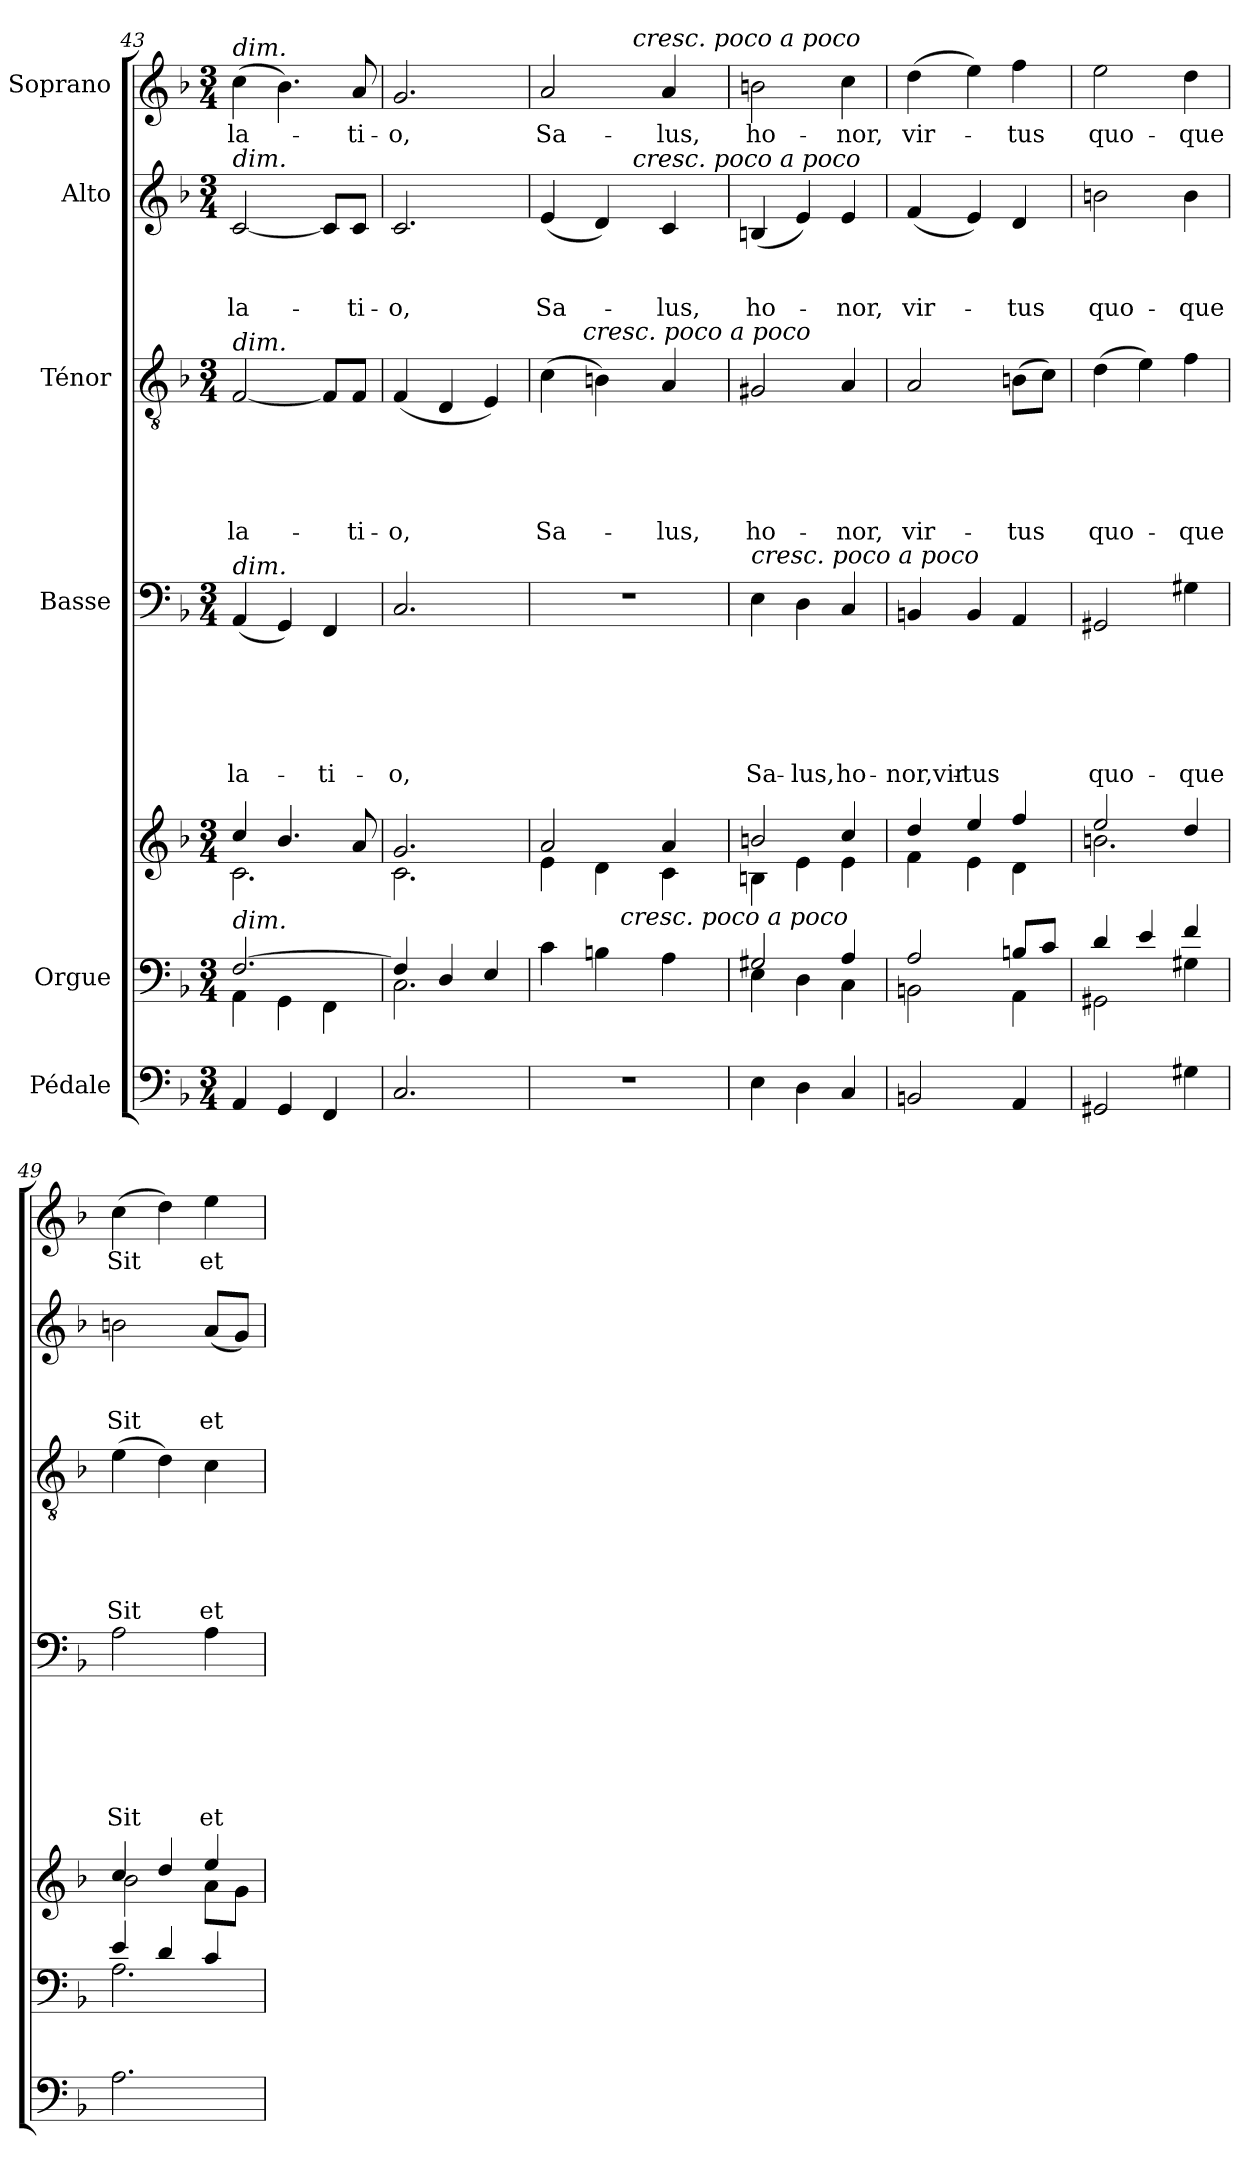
**kern	**kern	**kern	**kern	**text	**text	**text	**text	**text	**text	**kern	**text	**text	**text	**text	**text	**kern	**text	**text	**text	**kern	**text
*part6	*part5	*part5	*part4	*part4	*part4	*part4	*part4	*part4	*part4	*part3	*part3	*part3	*part3	*part3	*part3	*part2	*part2	*part2	*part2	*part1	*part1
*staff7	*staff6	*staff5	*staff4	*staff4	*staff4	*staff4	*staff4	*staff4	*staff4	*staff3	*staff3	*staff3	*staff3	*staff3	*staff3	*staff2	*staff2	*staff2	*staff2	*staff1	*staff1
*I"Pédale	*I"Orgue	*	*I"Basse	*	*	*	*	*	*	*I"Ténor	*	*	*	*	*	*I"Alto	*	*	*	*I"Soprano	*
!!LO:PB:g=z
*clefF4	*clefF4	*clefG2	*clefF4	*	*	*	*	*	*	*clefGv2	*	*	*	*	*	*clefG2	*	*	*	*clefG2	*
*k[b-]	*k[b-]	*k[b-]	*k[b-]	*	*	*	*	*	*	*k[b-]	*	*	*	*	*	*k[b-]	*	*	*	*k[b-]	*
*F:	*F:	*F:	*F:	*	*	*	*	*	*	*F:	*	*	*	*	*	*F:	*	*	*	*F:	*
*M3/4	*M3/4	*M3/4	*M3/4	*	*	*	*	*	*	*M3/4	*	*	*	*	*	*M3/4	*	*	*	*M3/4	*
=43	=43	=43	=43	=43	=43	=43	=43	=43	=43	=43	=43	=43	=43	=43	=43	=43	=43	=43	=43	=43	=43
*	*^	*^	*	*	*	*	*	*	*	*	*	*	*	*	*	*	*	*	*	*	*
!	!	!	!	!	!	!	!	!	!	!	!	!	!	!	!	!	!	!	!	!	!	!LO:TX:a:i:t=dim.	!
!	!	!	!	!	!	!	!	!	!	!	!	!	!	!	!	!	!	!LO:TX:a:i:t=dim.	!	!	!	!	!
!	!	!	!	!	!	!	!	!	!	!	!	!LO:TX:a:i:t=dim.	!	!	!	!	!	!	!	!	!	!	!
!	!	!	!	!	!LO:TX:a:i:t=dim.	!	!	!	!	!	!	!	!	!	!	!	!	!	!	!	!	!	!
!	!LO:TX:a:i:t=dim.	!	!	!	!	!	!	!	!	!	!	!	!	!	!	!	!	!	!	!	!	!	!
!	!	!	!	!	!	!	!	!	!	!	!LO:LY:b	!	!	!	!	!	!LO:LY:b	!	!	!	!LO:LY:b	!	!LO:LY:b
4AA/	[>2.F/	4AA\	4cc/	2.c\	(<4AA/	.	.	.	.	.	-la-	[<2F/	.	.	.	.	-la-	[<2c/	.	.	-la-	(>4cc\	-la-
4GG/	.	4GG\	4.b-/	.	4GG/)	.	.	.	.	.	.	.	.	.	.	.	.	.	.	.	.	4.b-\)	.
!	!	!	!	!	!	!	!	!	!	!	!LO:LY:b	!	!	!	!	!	!	!	!	!	!	!	!
4FF/	.	4FF\	.	.	4FF/	.	.	.	.	.	-ti-	8F/L]	.	.	.	.	.	8c/L]	.	.	.	.	.
!	!	!	!	!	!	!	!	!	!	!	!	!	!	!	!	!	!LO:LY:b	!	!	!	!LO:LY:b	!	!LO:LY:b
.	.	.	8a/	.	.	.	.	.	.	.	.	8F/J	.	.	.	.	-ti-	8c/J	.	.	-ti-	8a/	-ti-
=44	=44	=44	=44	=44	=44	=44	=44	=44	=44	=44	=44	=44	=44	=44	=44	=44	=44	=44	=44	=44	=44	=44	=44
!	!	!	!	!	!	!	!	!	!	!	!LO:LY:b	!	!	!	!	!	!LO:LY:b	!	!	!	!LO:LY:b	!	!LO:LY:b
2.C/	4F/]	2.C\	2.g/	2.c\	2.C/	.	.	.	.	.	-o,	(<4F/	.	.	.	.	-o,	2.c/	.	.	-o,	2.g/	-o,
.	4D/	.	.	.	.	.	.	.	.	.	.	4D/	.	.	.	.	.	.	.	.	.	.	.
.	4E/	.	.	.	.	.	.	.	.	.	.	4E/)	.	.	.	.	.	.	.	.	.	.	.
=45	=45	=45	=45	=45	=45	=45	=45	=45	=45	=45	=45	=45	=45	=45	=45	=45	=45	=45	=45	=45	=45	=45	=45
!	!	!	!	!	!	!	!	!	!	!	!	!	!	!	!	!	!LO:LY:b	!	!	!	!LO:LY:b	!	!LO:LY:b
*	*	*	*	*	*	*	*	*	*	*	*	*^	*	*	*	*	*	*^	*	*	*	*^	*
2.r	4c\	4ryy	2a/	4e\	2.r	.	.	.	.	.	.	(>4c\	8..ryy	.	.	.	.	Sa-	(<4e/	4.ryy	.	.	Sa-	2a/	4.ryy	Sa-
!	!	!	!	!	!	!	!	!	!	!	!	!	!LO:TX:a:i:t=cresc. poco a poco	!	!	!	!	!	!	!	!	!	!	!	!	!
.	.	.	.	.	.	.	.	.	.	.	.	.	2ryy	.	.	.	.	.	.	.	.	.	.	.	.	.
.	4Bn\	16.ryy	.	4d\	.	.	.	.	.	.	.	4Bn\)	.	.	.	.	.	.	4d/)	.	.	.	.	.	.	.
!	!	!LO:TX:a:i:t=cresc. poco a poco	!	!	!	!	!	!	!	!	!	!	!	!	!	!	!	!	!	!	!	!	!	!	!	!
.	.	4ryy	.	.	.	.	.	.	.	.	.	.	.	.	.	.	.	.	.	.	.	.	.	.	.	.
!	!	!	!	!	!	!	!	!	!	!	!	!	!	!	!	!	!	!	!	!	!	!	!	!	!LO:TX:a:i:t=cresc. poco a poco	!
!	!	!	!	!	!	!	!	!	!	!	!	!	!	!	!	!	!	!	!	!LO:TX:a:i:t=cresc. poco a poco	!	!	!	!	!	!
.	.	.	.	.	.	.	.	.	.	.	.	.	.	.	.	.	.	.	.	4.ryy	.	.	.	.	4.ryy	.
!	!	!	!	!	!	!	!	!	!	!	!	!	!	!	!	!	!	!LO:LY:b	!	!	!	!	!LO:LY:b	!	!	!LO:LY:b
.	4A\	.	4a/	4c\	.	.	.	.	.	.	.	4A/	.	.	.	.	.	-lus,	4c/	.	.	.	-lus,	4a/	.	-lus,
.	.	8ryy	.	.	.	.	.	.	.	.	.	.	.	.	.	.	.	.	.	.	.	.	.	.	.	.
.	.	32ryy	.	.	.	.	.	.	.	.	.	.	32ryy	.	.	.	.	.	.	.	.	.	.	.	.	.
=46	=46	=46	=46	=46	=46	=46	=46	=46	=46	=46	=46	=46	=46	=46	=46	=46	=46	=46	=46	=46	=46	=46	=46	=46	=46	=46
!	!	!	!	!	!LO:TX:a:i:t=cresc. poco a poco	!	!	!	!	!	!	!	!	!	!	!	!	!	!	!	!	!	!	!	!	!
!	!	!	!	!	!	!	!	!	!	!	!LO:LY:b	!	!	!	!	!	!	!LO:LY:b	!	!	!	!	!LO:LY:b	!	!	!LO:LY:b
*	*	*	*	*	*	*	*	*	*	*	*	*v	*v	*	*	*	*	*	*	*	*	*	*	*v	*v	*
*	*	*	*	*	*	*	*	*	*	*	*	*	*	*	*	*	*	*v	*v	*	*	*	*	*
4E\	2G#X/	4E\	2bn/	4Bn\	4E\	.	.	.	.	.	Sa-	2G#X/	.	.	.	.	ho-	(<4Bn/	.	.	ho-	2bn\	ho-
!	!	!	!	!	!	!	!	!	!	!	!LO:LY:b	!	!	!	!	!	!	!	!	!	!	!	!
4D\	.	4D\	.	4e\	4D\	.	.	.	.	.	-lus,	.	.	.	.	.	.	4e/)	.	.	.	.	.
!	!	!	!	!	!	!	!	!	!	!	!LO:LY:b	!	!	!	!	!	!LO:LY:b	!	!	!	!LO:LY:b	!	!LO:LY:b
4C/	4A/	4C\	4cc/	4e\	4C/	.	.	.	.	.	ho-	4A/	.	.	.	.	-nor,	4e/	.	.	-nor,	4cc\	-nor,
=47	=47	=47	=47	=47	=47	=47	=47	=47	=47	=47	=47	=47	=47	=47	=47	=47	=47	=47	=47	=47	=47	=47	=47
!	!	!	!	!	!	!	!	!	!	!	!LO:LY:b	!	!	!	!	!	!LO:LY:b	!	!	!	!LO:LY:b	!	!LO:LY:b
2BBn/	2A/	2BBn\	4dd/	4f\	4BBn/	.	.	.	.	.	-nor,vir-	2A/	.	.	.	.	vir-	(<4f/	.	.	vir-	(>4dd\	vir-
!	!	!	!	!	!	!	!	!	!	!	!LO:LY:b	!	!	!	!	!	!	!	!	!	!	!	!
.	.	.	4ee/	4e\	4BB/	.	.	.	.	.	-tus	.	.	.	.	.	.	4e/)	.	.	.	4ee\)	.
!	!	!	!	!	!	!	!	!	!	!	!	!	!	!	!	!	!LO:LY:b	!	!	!	!LO:LY:b	!	!LO:LY:b
4AA/	8Bn/L	4AA\	4ff/	4d\	4AA/	.	.	.	.	.	.	(>8Bn\L	.	.	.	.	-tus	4d/	.	.	-tus	4ff\	-tus
.	8c/J	.	.	.	.	.	.	.	.	.	.	8c\J)	.	.	.	.	.	.	.	.	.	.	.
=48	=48	=48	=48	=48	=48	=48	=48	=48	=48	=48	=48	=48	=48	=48	=48	=48	=48	=48	=48	=48	=48	=48	=48
!	!	!	!	!	!	!	!	!	!	!	!LO:LY:b	!	!	!	!	!	!LO:LY:b	!	!	!	!LO:LY:b	!	!LO:LY:b
2GG#X/	4d/	2GG#X\	2ee/	2.bn\	2GG#X/	.	.	.	.	.	quo-	(>4d\	.	.	.	.	quo-	2bn\	.	.	quo-	2ee\	quo-
.	4e/	.	.	.	.	.	.	.	.	.	.	4e\)	.	.	.	.	.	.	.	.	.	.	.
!	!	!	!	!	!	!	!	!	!	!	!LO:LY:b	!	!	!	!	!	!LO:LY:b	!	!	!	!LO:LY:b	!	!LO:LY:b
4G#X\	4f/	4G#X\	4dd/	.	4G#X\	.	.	.	.	.	-que	4f\	.	.	.	.	-que	4b\	.	.	-que	4dd\	-que
=49	=49	=49	=49	=49	=49	=49	=49	=49	=49	=49	=49	=49	=49	=49	=49	=49	=49	=49	=49	=49	=49	=49	=49
!	!	!	!	!	!	!	!	!	!	!	!LO:LY:b	!	!	!	!	!	!LO:LY:b	!	!	!	!LO:LY:b	!	!LO:LY:b
2.A\	4e/	2.A\	4cc/	2b-\	2A\	.	.	.	.	.	Sit	(>4e\	.	.	.	.	Sit	2bn\	.	.	Sit	(>4cc\	Sit
.	4d/	.	4dd/	.	.	.	.	.	.	.	.	4d\)	.	.	.	.	.	.	.	.	.	4dd\)	.
!	!	!	!	!	!	!	!	!	!	!	!LO:LY:b	!	!	!	!	!	!LO:LY:b	!	!	!	!LO:LY:b	!	!LO:LY:b
.	4c/	.	4ee/	8a\L	4A\	.	.	.	.	.	et	4c\	.	.	.	.	et	(<8a/L	.	.	et	4ee\	et
.	.	.	.	8g\J	.	.	.	.	.	.	.	.	.	.	.	.	.	8g/J)	.	.	.	.	.
*	*v	*v	*	*	*	*	*	*	*	*	*	*	*	*	*	*	*	*	*	*	*	*	*
*	*	*v	*v	*	*	*	*	*	*	*	*	*	*	*	*	*	*	*	*	*	*	*
=	=	=	=	=	=	=	=	=	=	=	=	=	=	=	=	=	=	=	=	=	=
*-	*-	*-	*-	*-	*-	*-	*-	*-	*-	*-	*-	*-	*-	*-	*-	*-	*-	*-	*-	*-	*-
